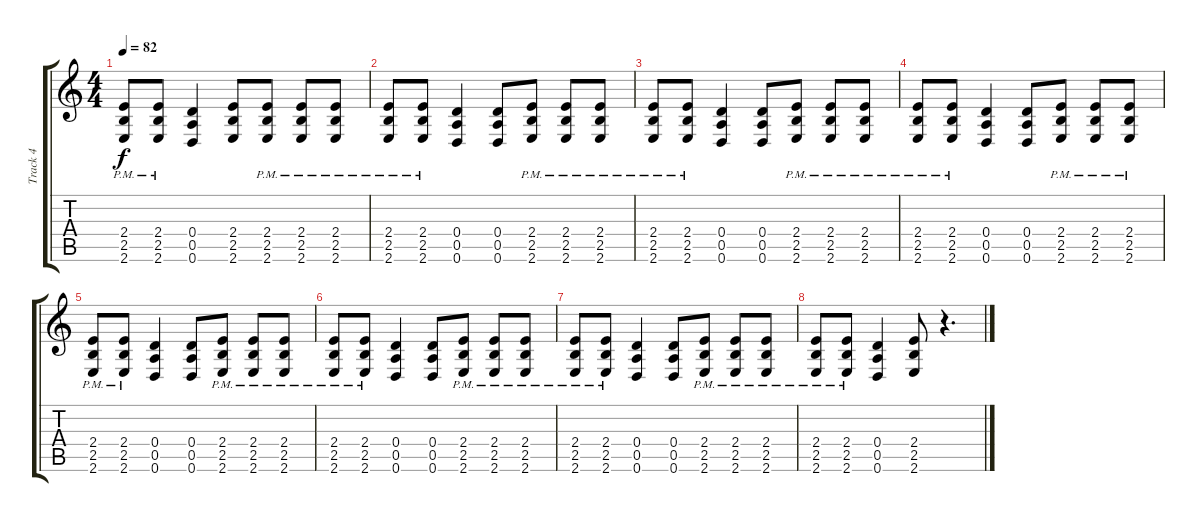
\track ("Track 4" "Track 4") {instrument overdrivenguitar}
\staff {score tabs}
\tuning (E4 B3 G3 D3 A2 D2) {hide}
\ts (4 4)
\tempo 82
\clef g2
\ks c
(2.4{pm} 2.5{pm} 2.6{pm}).8{dy f} (2.4{pm} 2.5{pm} 2.6{pm}).8 (0.4 0.5 0.6).4 (2.4 2.5 2.6).8 (2.4{pm} 2.5{pm} 2.6{pm}).8 (2.4{pm} 2.5{pm} 2.6{pm}).8 (2.4{pm} 2.5{pm} 2.6{pm}).8 |
(2.4{pm} 2.5{pm} 2.6{pm}).8 (2.4{pm} 2.5{pm} 2.6{pm}).8 (0.4 0.5 0.6).4 (0.4 0.5 0.6).8 (2.4{pm} 2.5{pm} 2.6{pm}).8 (2.4{pm} 2.5{pm} 2.6{pm}).8 (2.4{pm} 2.5{pm} 2.6{pm}).8 |
(2.4{pm} 2.5{pm} 2.6{pm}).8 (2.4{pm} 2.5{pm} 2.6{pm}).8 (0.4 0.5 0.6).4 (0.4 0.5 0.6).8 (2.4{pm} 2.5{pm} 2.6{pm}).8 (2.4{pm} 2.5{pm} 2.6{pm}).8 (2.4{pm} 2.5{pm} 2.6{pm}).8 |
(2.4{pm} 2.5{pm} 2.6{pm}).8 (2.4{pm} 2.5{pm} 2.6{pm}).8 (0.4 0.5 0.6).4 (0.4 0.5 0.6).8 (2.4{pm} 2.5{pm} 2.6{pm}).8 (2.4{pm} 2.5{pm} 2.6{pm}).8 (2.4{pm} 2.5{pm} 2.6{pm}).8 |
(2.4{pm} 2.5{pm} 2.6{pm}).8 (2.4{pm} 2.5{pm} 2.6{pm}).8 (0.4 0.5 0.6).4 (0.4 0.5 0.6).8 (2.4{pm} 2.5{pm} 2.6{pm}).8 (2.4{pm} 2.5{pm} 2.6{pm}).8 (2.4{pm} 2.5{pm} 2.6{pm}).8 |
(2.4{pm} 2.5{pm} 2.6{pm}).8 (2.4{pm} 2.5{pm} 2.6{pm}).8 (0.4 0.5 0.6).4 (0.4 0.5 0.6).8 (2.4{pm} 2.5{pm} 2.6{pm}).8 (2.4{pm} 2.5{pm} 2.6{pm}).8 (2.4{pm} 2.5{pm} 2.6{pm}).8 |
(2.4{pm} 2.5{pm} 2.6{pm}).8 (2.4{pm} 2.5{pm} 2.6{pm}).8 (0.4 0.5 0.6).4 (0.4 0.5 0.6).8 (2.4{pm} 2.5{pm} 2.6{pm}).8 (2.4{pm} 2.5{pm} 2.6{pm}).8 (2.4{pm} 2.5{pm} 2.6{pm}).8 |
(2.4{pm} 2.5{pm} 2.6{pm}).8 (2.4{pm} 2.5{pm} 2.6{pm}).8 (0.4 0.5 0.6).4 (2.4 2.5 2.6).8 r.4{d}
